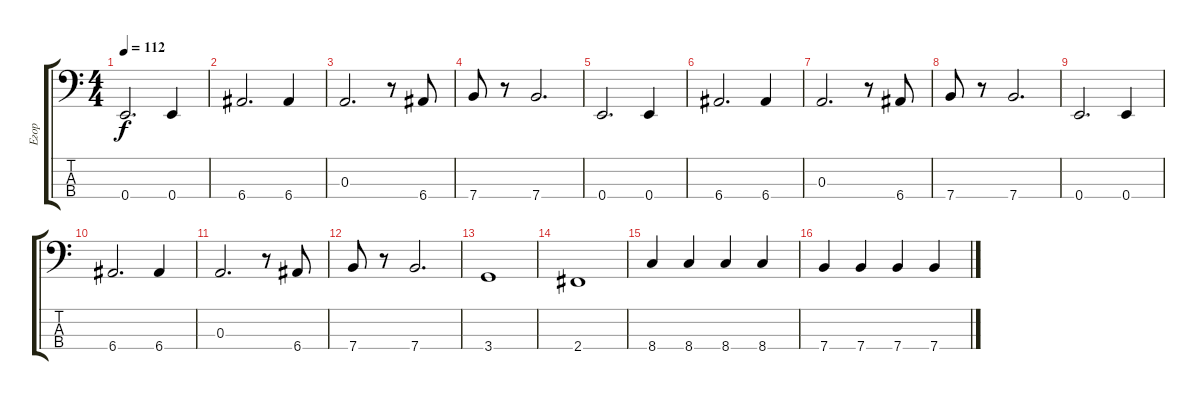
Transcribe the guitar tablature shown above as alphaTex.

\track ("Егор" "Егор") {instrument acousticbass}
\staff {score tabs}
\tuning (G2 D2 A1 E1) {hide}
\ts (4 4)
\tempo 112
\clef f4
\ks c
0.4.2{d dy f} 0.4.4 |
6.4.2{d} 6.4.4 |
0.3.2{d} r.8 6.4.8 |
7.4.8 r.8 7.4.2{d} |
0.4.2{d} 0.4.4 |
6.4.2{d} 6.4.4 |
0.3.2{d} r.8 6.4.8 |
7.4.8 r.8 7.4.2{d} |
0.4.2{d} 0.4.4 |
6.4.2{d} 6.4.4 |
0.3.2{d} r.8 6.4.8 |
7.4.8 r.8 7.4.2{d} |
3.4.1 |
2.4.1 |
8.4.4 8.4.4 8.4.4 8.4.4 |
7.4.4 7.4.4 7.4.4 7.4.4
